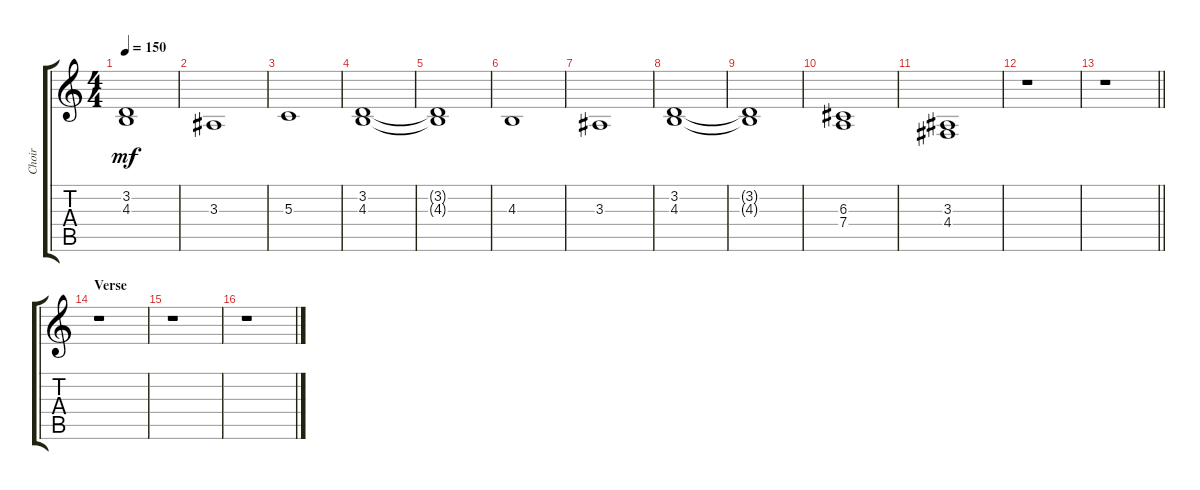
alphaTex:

\track ("Choir" "Choir") {instrument choiraahs}
\staff {score tabs}
\tuning (E4 B3 G3 D3 A2 E2) {hide}
\ts (4 4)
\tempo 150
\clef g2
\ks c
(3.2{t} 4.3{t}).1{dy mf} |
3.3.1 |
5.3.1 |
(3.2 4.3).1 |
(3.2{t} 4.3{t}).1 |
4.3.1 |
3.3.1 |
(3.2 4.3).1 |
(3.2{t} 4.3{t}).1 |
(6.3 7.4).1 |
(3.3 4.4).1 |
r.1 |
\barLineRight lightlight
r.1 |
\section ("" "Verse")
r.1 |
r.1 |
r.1
